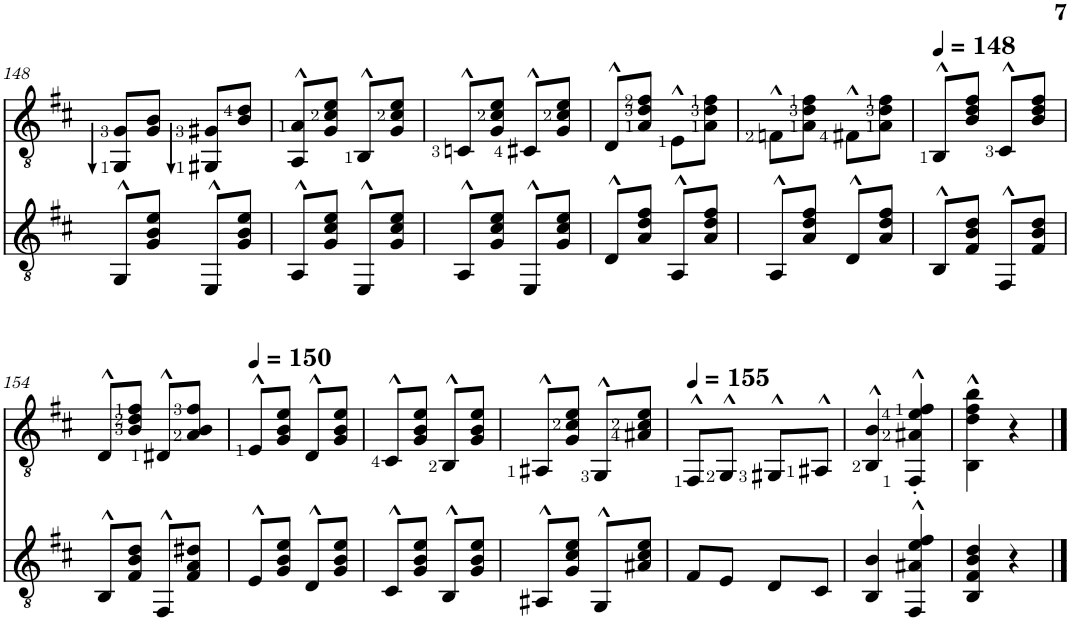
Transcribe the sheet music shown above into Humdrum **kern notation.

**kern	**kern
*part2	*part1
*staff2	*staff1
*I"Classical Guitar	*I"Classical Guitar
!!LO:PB:g=z
*clefGv2	*clefGv2
*k[f#c#]	*k[f#c#]
*	*b:
*M2/4	*M2/4
=148	=148
8GG^^/L	8GG/ 8G/L
8G/ 8B/ 8e/J	8G/ 8B/J
8EE^^/L	8GG#X/ 8G#X/L
8G/ 8B/ 8e/J	8B/ 8d/J
=149	=149
8AA^^/L	8AA/^^ 8A/^^L
8G/ 8c#/ 8e/J	8G/ 8c#/ 8e/J
8EE^^/L	8BB^^/L
8G/ 8c#/ 8e/J	8G/ 8c#/ 8e/J
=150	=150
8AA^^/L	8Cn^^/L
8G/ 8c#/ 8e/J	8G/ 8c#/ 8e/J
8EE^^/L	8C#X^^/L
8G/ 8c#/ 8e/J	8G/ 8c#/ 8e/J
=151	=151
8D^^/L	8D^^/L
8A/ 8d/ 8f#/J	8A/ 8d/ 8f#/J
8AA^^/L	8E^^\L
8A/ 8d/ 8f#/J	8A\ 8d\ 8f#\J
=152	=152
8AA^^/L	8Fn^^\L
8A/ 8d/ 8f#/J	8A\ 8d\ 8f#\J
8D^^/L	8F#X^^\L
8A/ 8d/ 8f#/J	8A\ 8d\ 8f#\J
=153	=153
*	*MM148
8BB^^/L	8BB^^/L
8F#/ 8B/ 8d/J	8B/ 8d/ 8f#/J
8FF#^^/L	8C#^^/L
8F#/ 8B/ 8d/J	8B/ 8d/ 8f#/J
!!LO:LB:g=z
=154	=154
8BB^^/L	8D^^/L
8F#/ 8B/ 8d/J	8B/ 8d/ 8f#/J
8FF#^^/L	8D#X^^/L
8F#/ 8A/ 8d#X/J	8A/ 8B/ 8f#/J
=155	=155
*	*MM150
8E^^/L	8E^^/L
8G/ 8B/ 8e/J	8G/ 8B/ 8e/J
8D^^/L	8D^^/L
8G/ 8B/ 8e/J	8G/ 8B/ 8e/J
=156	=156
8C#^^/L	8C#^^/L
8G/ 8B/ 8e/J	8G/ 8B/ 8e/J
8BB^^/L	8BB^^/L
8G/ 8B/ 8e/J	8G/ 8B/ 8e/J
=157	=157
8AA#X^^/L	8AA#X^^/L
8G/ 8c#/ 8e/J	8G/ 8c#/ 8e/J
8GG^^/L	8GG^^/L
8A#X/ 8c#/ 8e/J	8A#X/ 8c#/ 8e/J
=158	=158
*	*MM155
8F#/L	8FF#^^/L
8E/J	8GG^^/J
8D/L	8GG#X^^/L
8C#/J	8AA#X^^/J
=159	=159
4BB/ 4B/	4BB/^^ 4B/^^
4FF#/^^ 4A#X/^^ 4e/^^ 4f#/^^	4FF#/'^^ 4A#X/'^^ 4e/'^^ 4f#/'^^
=160	=160
4BB/ 4F#/ 4B/ 4d/	4BB\^^ 4d\^^ 4f#\^^ 4b\^^
4r	4r
==	==
*-	*-
